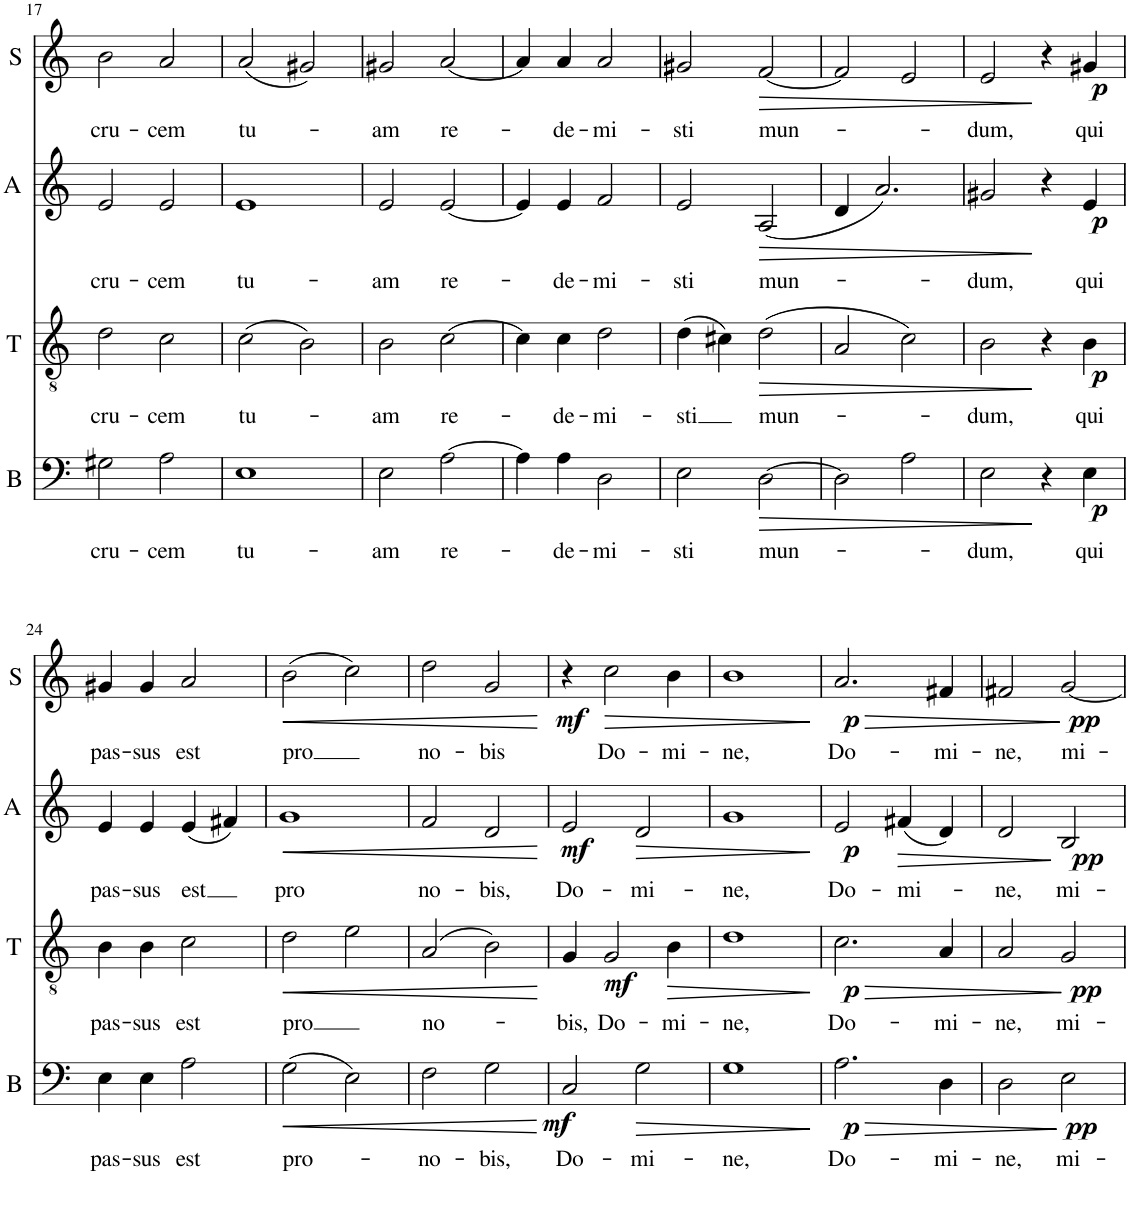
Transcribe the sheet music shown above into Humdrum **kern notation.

**kern	**text	**dynam	**kern	**text	**dynam	**kern	**text	**dynam	**kern	**text	**dynam
*part4	*part4	*part4	*part3	*part3	*part3	*part2	*part2	*part2	*part1	*part1	*part1
*staff4	*staff4	*staff4	*staff3	*staff3	*staff3	*staff2	*staff2	*staff2	*staff1	*staff1	*staff1
*I"B	*	*	*I"T	*	*	*I"A	*	*	*I"S	*	*
*I'B	*	*	*I'T	*	*	*I'A	*	*	*I'S	*	*
!!LO:PB:g=z
*clefF4	*	*	*clefGv2	*	*	*clefG2	*	*	*clefG2	*	*
*k[]	*	*	*k[]	*	*	*k[]	*	*	*k[]	*	*
*M2/2	*	*	*M2/2	*	*	*M2/2	*	*	*M2/2	*	*
*met(c|)	*	*	*met(c|)	*	*	*met(c|)	*	*	*met(c|)	*	*
=17	=17	=17	=17	=17	=17	=17	=17	=17	=17	=17	=17
!	!LO:LY:b	!	!	!LO:LY:b	!	!	!LO:LY:b	!	!	!LO:LY:b	!
2G#X\	cru-	.	2d\	cru-	.	2e/	cru-	.	2b\	cru-	.
!	!LO:LY:b	!	!	!LO:LY:b	!	!	!LO:LY:b	!	!	!LO:LY:b	!
2A\	-cem	.	2c\	-cem	.	2e/	-cem	.	2a/	-cem	.
=18	=18	=18	=18	=18	=18	=18	=18	=18	=18	=18	=18
!	!LO:LY:b	!	!	!LO:LY:b	!	!	!LO:LY:b	!	!	!LO:LY:b	!
1E	tu-	.	(2c\	tu-	.	1e	tu-	.	(2a/	tu-	.
.	.	.	2B\)	.	.	.	.	.	2g#X/)	.	.
=19	=19	=19	=19	=19	=19	=19	=19	=19	=19	=19	=19
!	!LO:LY:b	!	!	!LO:LY:b	!	!	!LO:LY:b	!	!	!LO:LY:b	!
2E\	-am	.	2B\	-am	.	2e/	-am	.	2g#X/	-am	.
!	!LO:LY:b	!	!	!LO:LY:b	!	!	!LO:LY:b	!	!	!LO:LY:b	!
[2A\	re-	.	[2c\	re-	.	[2e/	re-	.	[2a/	re-	.
=20	=20	=20	=20	=20	=20	=20	=20	=20	=20	=20	=20
4A\]	.	.	4c\]	.	.	4e/]	.	.	4a/]	.	.
!	!LO:LY:b	!	!	!LO:LY:b	!	!	!LO:LY:b	!	!	!LO:LY:b	!
4A\	-de-	.	4c\	-de-	.	4e/	-de-	.	4a/	-de-	.
!	!LO:LY:b	!	!	!LO:LY:b	!	!	!LO:LY:b	!	!	!LO:LY:b	!
2D\	-mi-	.	2d\	-mi-	.	2f/	-mi-	.	2a/	-mi-	.
=21	=21	=21	=21	=21	=21	=21	=21	=21	=21	=21	=21
!	!LO:LY:b	!	!	!LO:LY:b	!	!	!LO:LY:b	!	!	!LO:LY:b	!
2E\	-sti	.	(4d\	-sti	.	2e/	-sti	.	2g#X/	-sti	.
.	.	.	4c#X\)	.	.	.	.	.	.	.	.
!	!LO:LY:b	!LO:HP:b	!	!LO:LY:b	!LO:HP:b	!	!LO:LY:b	!LO:HP:b	!	!LO:LY:b	!LO:HP:b
[2D\	mun-	>	(2d\	mun-	>	(2A/	mun-	>	[2f/	mun-	>
=22	=22	=22	=22	=22	=22	=22	=22	=22	=22	=22	=22
2D\]	.	.	2A/	.	.	4d/	.	.	2f/]	.	.
.	.	.	.	.	.	2.a/)	.	.	.	.	.
2A\	.	.	2c\)	.	.	.	.	.	2e/	.	.
=23	=23	=23	=23	=23	=23	=23	=23	=23	=23	=23	=23
!	!LO:LY:b	!	!	!LO:LY:b	!	!	!LO:LY:b	!	!	!LO:LY:b	!
2E\	-dum,	.	2B\	-dum,	.	2g#X/	-dum,	.	2e/	-dum,	.
4r	.	]	4r	.	]	4r	.	]	4r	.	]
!	!LO:LY:b	!LO:DY:b	!	!LO:LY:b	!LO:DY:b	!	!LO:LY:b	!LO:DY:b	!	!LO:LY:b	!LO:DY:b
4E\	qui	p	4B\	qui	p	4e/	qui	p	4g#X/	qui	p
!!LO:LB:g=z
=24	=24	=24	=24	=24	=24	=24	=24	=24	=24	=24	=24
!	!LO:LY:b	!	!	!LO:LY:b	!	!	!LO:LY:b	!	!	!LO:LY:b	!
4E\	pas-	.	4B\	pas-	.	4e/	pas-	.	4g#X/	pas-	.
!	!LO:LY:b	!	!	!LO:LY:b	!	!	!LO:LY:b	!	!	!LO:LY:b	!
4E\	-sus	.	4B\	-sus	.	4e/	-sus	.	4g#/	-sus	.
!	!LO:LY:b	!	!	!LO:LY:b	!	!	!LO:LY:b	!	!	!LO:LY:b	!
2A\	est	.	2c\	est	.	(4e/	est	.	2a/	est	.
.	.	.	.	.	.	4f#X/)	.	.	.	.	.
=25	=25	=25	=25	=25	=25	=25	=25	=25	=25	=25	=25
!	!LO:LY:b	!LO:HP:b	!	!LO:LY:b	!LO:HP:b	!	!LO:LY:b	!LO:HP:b	!	!LO:LY:b	!LO:HP:b
(2G\	pro-	<	2d\	pro	<	1g	pro	<	(2b\	-pro	<
2E\)	.	.	2e\	.	.	.	.	.	2cc\)	.	.
=26	=26	=26	=26	=26	=26	=26	=26	=26	=26	=26	=26
!	!LO:LY:b	!	!	!LO:LY:b	!	!	!LO:LY:b	!	!	!LO:LY:b	!
2F\	-no-	.	(2A/	no-	.	2f/	no-	.	2dd\	no-	.
!	!LO:LY:b	!	!	!	!	!	!LO:LY:b	!	!	!LO:LY:b	!
2G\	-bis,	.	2B\)	.	.	2d/	-bis,	.	2g/	-bis	.
.	.	[	.	.	[	.	.	[	.	.	[
=27	=27	=27	=27	=27	=27	=27	=27	=27	=27	=27	=27
!	!LO:LY:b	!LO:DY:b	!	!LO:LY:b	!	!	!LO:LY:b	!LO:DY:b	!	!	!LO:DY:b
2C/	Do-	mf	4G/	-bis,	.	2e/	Do-	mf	4r	.	mf
!	!	!	!	!LO:LY:b	!LO:DY:b	!	!	!	!	!LO:LY:b	!LO:HP:b
.	.	.	2G/	Do-	mf	.	.	.	2cc\	Do-	>
!	!LO:LY:b	!LO:HP:b	!	!	!	!	!LO:LY:b	!LO:HP:b	!	!	!
2G\	-mi-	>	.	.	.	2d/	-mi-	>	.	.	.
!	!	!	!	!LO:LY:b	!LO:HP:b	!	!	!	!	!LO:LY:b	!
.	.	.	4B\	-mi-	>	.	.	.	4b\	-mi-	.
=28	=28	=28	=28	=28	=28	=28	=28	=28	=28	=28	=28
!	!LO:LY:b	!	!	!LO:LY:b	!	!	!LO:LY:b	!	!	!LO:LY:b	!
1G	-ne,	.	1d	-ne,	.	1g	-ne,	.	1b	-ne,	.
.	.	]	.	.	]	.	.	]	.	.	]
=29	=29	=29	=29	=29	=29	=29	=29	=29	=29	=29	=29
!	!LO:LY:b	!LO:HP:b	!	!LO:LY:b	!LO:HP:b	!	!LO:LY:b	!	!	!LO:LY:b	!LO:HP:b
!	!	!LO:DY:n=1:b	!	!	!LO:DY:n=1:b	!	!	!LO:DY:b	!	!	!LO:DY:n=1:b
2.A\	Do-	> p	2.c\	Do-	> p	2e/	Do-	p	2.a/	Do-	> p
!	!	!	!	!	!	!	!LO:LY:b	!LO:HP:b	!	!	!
.	.	.	.	.	.	(4f#X/	-mi-	>	.	.	.
!	!LO:LY:b	!	!	!LO:LY:b	!	!	!	!	!	!LO:LY:b	!
4D\	-mi-	.	4A/	-mi-	.	4d/)	.	.	4f#X/	-mi-	.
=30	=30	=30	=30	=30	=30	=30	=30	=30	=30	=30	=30
!	!LO:LY:b	!	!	!LO:LY:b	!	!	!LO:LY:b	!	!	!LO:LY:b	!
2D\	-ne,	.	2A/	-ne,	.	2d/	-ne,	.	2f#X/	-ne,	.
!	!LO:LY:b	!LO:DY:n=1:b	!	!LO:LY:b	!LO:DY:n=1:b	!	!LO:LY:b	!LO:DY:n=1:b	!	!LO:LY:b	!LO:DY:n=1:b
2E\	mi-	] pp	2G/	mi-	] pp	2B/	mi-	] pp	[2g/	mi-	] pp
=	=	=	=	=	=	=	=	=	=	=	=
*-	*-	*-	*-	*-	*-	*-	*-	*-	*-	*-	*-
